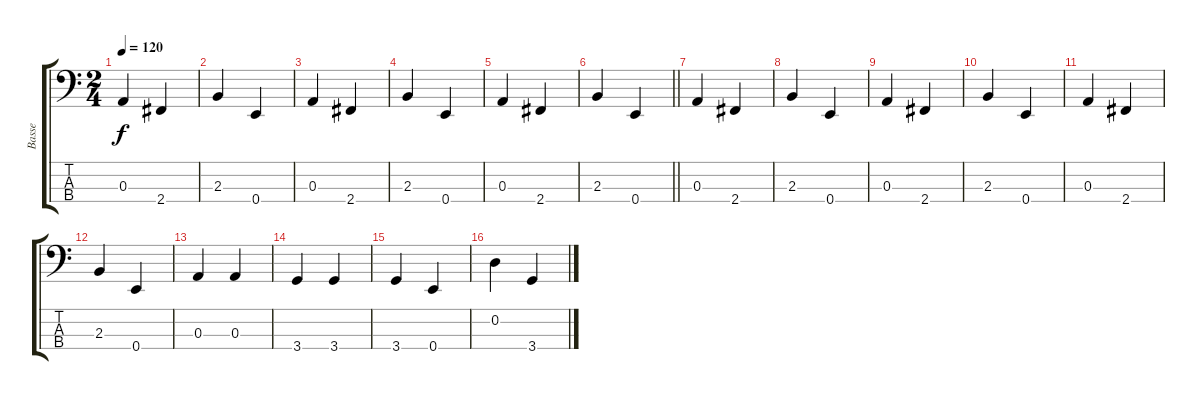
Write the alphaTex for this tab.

\track ("Basse" "Basse") {instrument acousticbass}
\staff {score tabs}
\tuning (G2 D2 A1 E1) {hide}
\ts (2 4)
\tempo 120
\clef f4
\ks c
0.3.4{dy f instrument acousticbass} 2.4.4 |
2.3.4 0.4.4 |
0.3.4 2.4.4 |
2.3.4 0.4.4 |
0.3.4 2.4.4 |
\barLineRight lightlight
2.3.4 0.4.4 |
0.3.4 2.4.4 |
2.3.4 0.4.4 |
0.3.4 2.4.4 |
2.3.4 0.4.4 |
0.3.4 2.4.4 |
2.3.4 0.4.4 |
0.3.4 0.3.4 |
3.4.4 3.4.4 |
3.4.4 0.4.4 |
0.2.4 3.4.4
